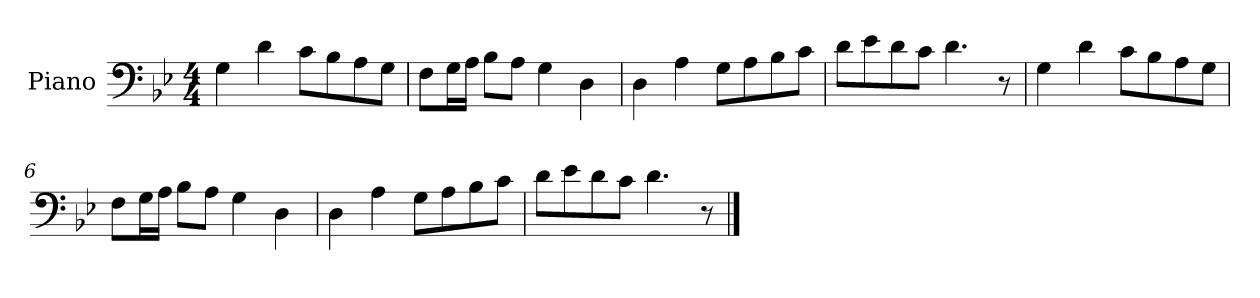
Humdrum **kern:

**kern
*part1
*staff1
*I"Piano
*I'Pno.
*clefF4
*k[b-e-]
*M4/4
=1
4G\
4d\
8c\L
8B-\
8A\
8G\J
=2
8F\L
16G\L
16A\JJ
8B-\L
8A\J
4G\
4D\
=3
4D\
4A\
8G\L
8A\
8B-\
8c\J
=4
8d\L
8e-\
8d\
8c\J
4.d\
8r
=5
4G\
4d\
8c\L
8B-\
8A\
8G\J
=6
8F\L
16G\L
16A\JJ
8B-\L
8A\J
4G\
4D\
!!LO:LB:g=z
=7
4D\
4A\
8G\L
8A\
8B-\
8c\J
=8
8d\L
8e-\
8d\
8c\J
4.d\
8r
==
*-
